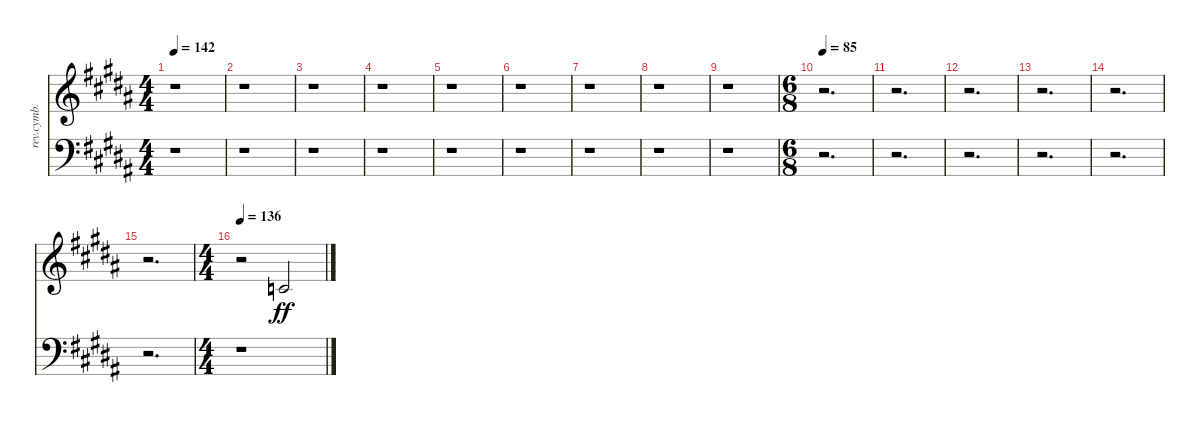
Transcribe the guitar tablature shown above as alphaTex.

\bracketExtendMode nobrackets
\track ("Reverse Cymbal" "rev.cymb.") {instrument reversecymbal}
\staff {score}
\tuning (E4 B3 G3 D3 A2 E2)
\displaytranspose -12
\ts (4 4)
\tempo 142
\clef g2
\ks b
r.1{dy ff beam Down} |
r.1{beam Down} |
r.1{beam Down} |
r.1{beam Down} |
r.1{beam Down} |
r.1{beam Down} |
r.1{beam Down} |
r.1{beam Down} |
r.1{beam Down} |
\ts (6 8)
\tempo 85
r.2{d beam Down} |
r.2{d beam Down} |
r.2{d beam Down} |
r.2{d beam Down} |
r.2{d beam Down} |
r.2{d beam Down} |
\ts (4 4)
\tempo 136
r.2{beam Down} 8.1{acc forcenatural}.2{beam Up}
\staff {score}
\tuning (G2 D2 A1 E1 B0)
\clef f4
\ottava regular
\simile none
\ks b
r.1{dy mf beam Down} |
r.1{beam Down} |
r.1{beam Down} |
r.1{beam Down} |
r.1{beam Down} |
r.1{beam Down} |
r.1{beam Down} |
r.1{beam Down} |
r.1{beam Down} |
r.2{d beam Down} |
r.2{d beam Down} |
r.2{d beam Down} |
r.2{d beam Down} |
r.2{d beam Down} |
r.2{d beam Down} |
r.1{beam Down}
